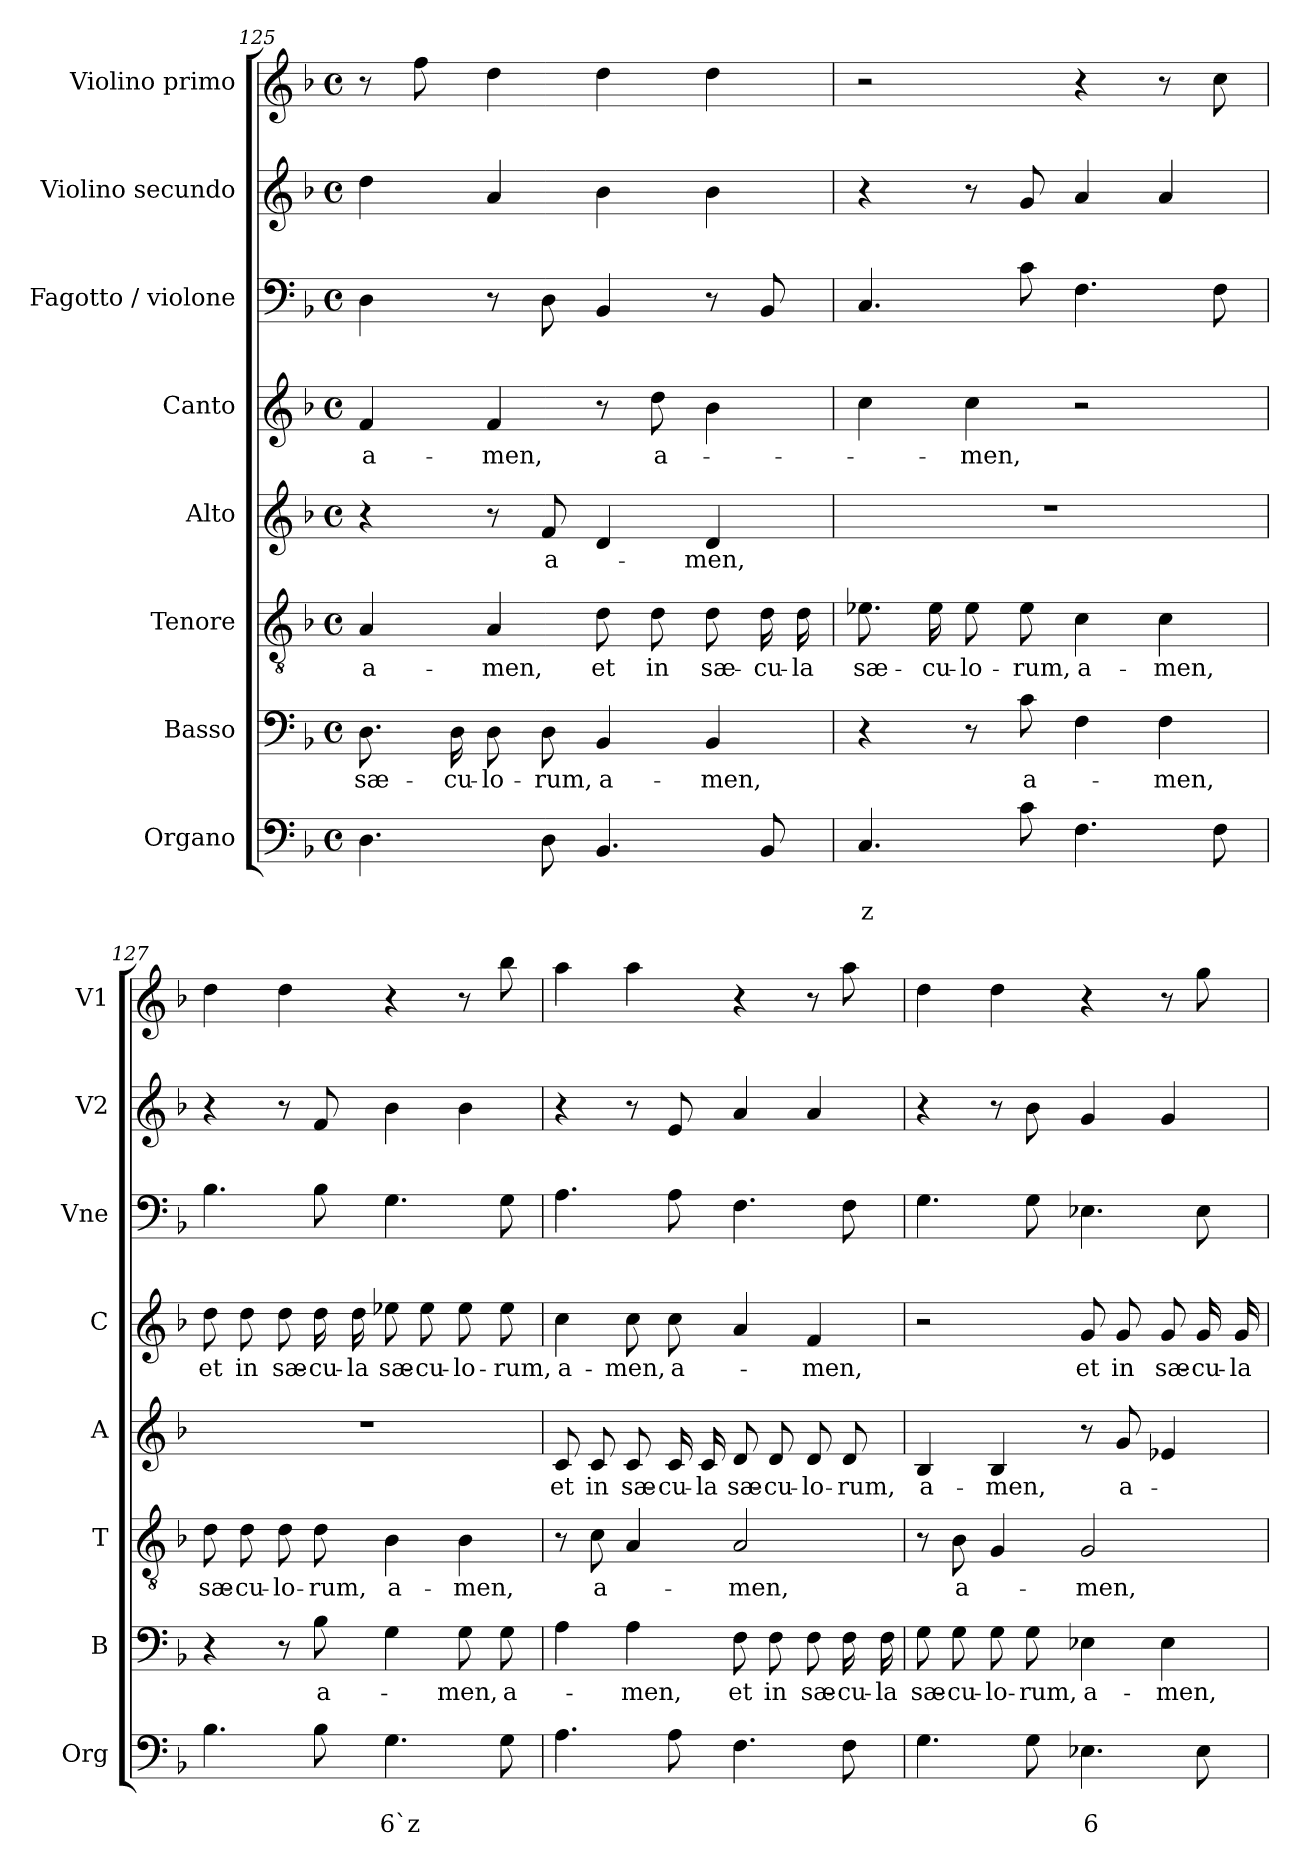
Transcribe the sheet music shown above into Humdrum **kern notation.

**kern	**text	**text	**kern	**text	**kern	**text	**kern	**text	**kern	**text	**kern	**kern	**kern
*part8	*part8	*part8	*part7	*part7	*part6	*part6	*part5	*part5	*part4	*part4	*part3	*part2	*part1
*staff8	*staff8	*staff8	*staff7	*staff7	*staff6	*staff6	*staff5	*staff5	*staff4	*staff4	*staff3	*staff2	*staff1
*I"Organo	*	*	*I"Basso	*	*I"Tenore	*	*I"Alto	*	*I"Canto	*	*I"Fagotto / violone	*I"Violino secundo	*I"Violino primo
*I'Org	*	*	*I'B	*	*I'T	*	*I'A	*	*I'C	*	*I'Vne	*I'V2	*I'V1
*clefF4	*	*	*clefF4	*	*clefGv2	*	*clefG2	*	*clefG2	*	*clefF4	*clefG2	*clefG2
*k[b-]	*	*	*k[b-]	*	*k[b-]	*	*k[b-]	*	*k[b-]	*	*k[b-]	*k[b-]	*k[b-]
*F:	*	*	*F:	*	*F:	*	*F:	*	*F:	*	*F:	*F:	*F:
*M4/4	*	*	*M4/4	*	*M4/4	*	*M4/4	*	*M4/4	*	*M4/4	*M4/4	*M4/4
*met(c)	*	*	*met(c)	*	*met(c)	*	*met(c)	*	*met(c)	*	*met(c)	*met(c)	*met(c)
=125	=125	=125	=125	=125	=125	=125	=125	=125	=125	=125	=125	=125	=125
!	!	!	!	!LO:LY:b	!	!LO:LY:b	!	!	!	!LO:LY:b	!	!	!
4.D\	.	.	8.D\	sæ-	4A/	a-	4r	.	4f/	a-	4D\	4dd\	8r
.	.	.	.	.	.	.	.	.	.	.	.	.	8ff\
!	!	!	!	!LO:LY:b	!	!	!	!	!	!	!	!	!
.	.	.	16D\	-cu-	.	.	.	.	.	.	.	.	.
!	!	!	!	!LO:LY:b	!	!LO:LY:b	!	!	!	!LO:LY:b	!	!	!
.	.	.	8D\	-lo-	4A/	-men,	8r	.	4f/	-men,	8r	4a/	4dd\
!	!	!	!	!LO:LY:b	!	!	!	!LO:LY:b	!	!	!	!	!
8D\	.	.	8D\	-rum,	.	.	8f/	a-	.	.	8D\	.	.
!	!	!	!	!LO:LY:b	!	!LO:LY:b	!	!	!	!	!	!	!
4.BB-/	.	.	4BB-/	a-	8d\	et	4d/	.	8r	.	4BB-/	4b-\	4dd\
!	!	!	!	!	!	!LO:LY:b	!	!	!	!LO:LY:b	!	!	!
.	.	.	.	.	8d\	in	.	.	8dd\	a-	.	.	.
!	!	!	!	!LO:LY:b	!	!LO:LY:b	!	!LO:LY:b	!	!	!	!	!
.	.	.	4BB-/	-men,	8d\	sæ-	4d/	-men,	4b-\	.	8r	4b-\	4dd\
!	!	!	!	!	!	!LO:LY:b	!	!	!	!	!	!	!
8BB-/	.	.	.	.	16d\	-cu-	.	.	.	.	8BB-/	.	.
!	!	!	!	!	!	!LO:LY:b	!	!	!	!	!	!	!
.	.	.	.	.	16d\	-la	.	.	.	.	.	.	.
=126	=126	=126	=126	=126	=126	=126	=126	=126	=126	=126	=126	=126	=126
!	!	!LO:LY:b	!	!	!	!LO:LY:b	!	!	!	!	!	!	!
4.C/	.	z	4r	.	8.e-X\	sæ-	1r	.	4cc\	.	4.C/	4r	2r
!	!	!	!	!	!	!LO:LY:b	!	!	!	!	!	!	!
.	.	.	.	.	16e-\	-cu-	.	.	.	.	.	.	.
!	!	!	!	!	!	!LO:LY:b	!	!	!	!LO:LY:b	!	!	!
.	.	.	8r	.	8e-\	-lo-	.	.	4cc\	-men,	.	8r	.
!	!	!	!	!LO:LY:b	!	!LO:LY:b	!	!	!	!	!	!	!
8c\	.	.	8c\	a-	8e-\	-rum,	.	.	.	.	8c\	8g/	.
!	!	!	!	!	!	!LO:LY:b	!	!	!	!	!	!	!
4.F\	.	.	4F\	.	4c\	a-	.	.	2r	.	4.F\	4a/	4r
!	!	!	!	!LO:LY:b	!	!LO:LY:b	!	!	!	!	!	!	!
.	.	.	4F\	-men,	4c\	-men,	.	.	.	.	.	4a/	8r
8F\	.	.	.	.	.	.	.	.	.	.	8F\	.	8cc\
!!LO:LB:g=z
=127	=127	=127	=127	=127	=127	=127	=127	=127	=127	=127	=127	=127	=127
!	!	!	!	!	!	!LO:LY:b	!	!	!	!LO:LY:b	!	!	!
4.B-\	.	.	4r	.	8d\	sæ-	1r	.	8dd\	et	4.B-\	4r	4dd\
!	!	!	!	!	!	!LO:LY:b	!	!	!	!LO:LY:b	!	!	!
.	.	.	.	.	8d\	-cu-	.	.	8dd\	in	.	.	.
!	!	!	!	!	!	!LO:LY:b	!	!	!	!LO:LY:b	!	!	!
.	.	.	8r	.	8d\	-lo-	.	.	8dd\	sæ-	.	8r	4dd\
!	!	!	!	!LO:LY:b	!	!LO:LY:b	!	!	!	!LO:LY:b	!	!	!
8B-\	.	.	8B-\	a-	8d\	-rum,	.	.	16dd\	-cu-	8B-\	8f/	.
!	!	!	!	!	!	!	!	!	!	!LO:LY:b	!	!	!
.	.	.	.	.	.	.	.	.	16dd\	-la	.	.	.
!	!	!LO:LY:b	!	!	!	!LO:LY:b	!	!	!	!LO:LY:b	!	!	!
4.G\	.	6`z	4G\	.	4B-\	a-	.	.	8ee-X\	sæ-	4.G\	4b-\	4r
!	!	!	!	!	!	!	!	!	!	!LO:LY:b	!	!	!
.	.	.	.	.	.	.	.	.	8ee-\	-cu-	.	.	.
!	!	!	!	!LO:LY:b	!	!LO:LY:b	!	!	!	!LO:LY:b	!	!	!
.	.	.	8G\	-men,	4B-\	-men,	.	.	8ee-\	-lo-	.	4b-\	8r
!	!	!	!	!LO:LY:b	!	!	!	!	!	!LO:LY:b	!	!	!
8G\	.	.	8G\	a-	.	.	.	.	8ee-\	-rum,	8G\	.	8bb-\
=128	=128	=128	=128	=128	=128	=128	=128	=128	=128	=128	=128	=128	=128
!	!	!	!	!	!	!	!	!LO:LY:b	!	!LO:LY:b	!	!	!
4.A\	.	.	4A\	.	8r	.	8c/	et	4cc\	a-	4.A\	4r	4aa\
!	!	!	!	!	!	!LO:LY:b	!	!LO:LY:b	!	!	!	!	!
.	.	.	.	.	8c\	a-	8c/	in	.	.	.	.	.
!	!	!	!	!LO:LY:b	!	!	!	!LO:LY:b	!	!LO:LY:b	!	!	!
.	.	.	4A\	-men,	4A/	.	8c/	sæ-	8cc\	-men,	.	8r	4aa\
!	!	!	!	!	!	!	!	!LO:LY:b	!	!LO:LY:b	!	!	!
8A\	.	.	.	.	.	.	16c/	-cu-	8cc\	a-	8A\	8e/	.
!	!	!	!	!	!	!	!	!LO:LY:b	!	!	!	!	!
.	.	.	.	.	.	.	16c/	-la	.	.	.	.	.
!	!	!	!	!LO:LY:b	!	!LO:LY:b	!	!LO:LY:b	!	!	!	!	!
4.F\	.	.	8F\	et	2A/	-men,	8d/	sæ-	4a/	.	4.F\	4a/	4r
!	!	!	!	!LO:LY:b	!	!	!	!LO:LY:b	!	!	!	!	!
.	.	.	8F\	in	.	.	8d/	-cu-	.	.	.	.	.
!	!	!	!	!LO:LY:b	!	!	!	!LO:LY:b	!	!LO:LY:b	!	!	!
.	.	.	8F\	sæ-	.	.	8d/	-lo-	4f/	-men,	.	4a/	8r
!	!	!	!	!LO:LY:b	!	!	!	!LO:LY:b	!	!	!	!	!
8F\	.	.	16F\	-cu-	.	.	8d/	-rum,	.	.	8F\	.	8aa\
!	!	!	!	!LO:LY:b	!	!	!	!	!	!	!	!	!
.	.	.	16F\	-la	.	.	.	.	.	.	.	.	.
=129	=129	=129	=129	=129	=129	=129	=129	=129	=129	=129	=129	=129	=129
!	!	!	!	!LO:LY:b	!	!	!	!LO:LY:b	!	!	!	!	!
4.G\	.	.	8G\	sæ-	8r	.	4B-/	a-	2r	.	4.G\	4r	4dd\
!	!	!	!	!LO:LY:b	!	!LO:LY:b	!	!	!	!	!	!	!
.	.	.	8G\	-cu-	8B-\	a-	.	.	.	.	.	.	.
!	!	!	!	!LO:LY:b	!	!	!	!LO:LY:b	!	!	!	!	!
.	.	.	8G\	-lo-	4G/	.	4B-/	-men,	.	.	.	8r	4dd\
!	!	!	!	!LO:LY:b	!	!	!	!	!	!	!	!	!
8G\	.	.	8G\	-rum,	.	.	.	.	.	.	8G\	8b-\	.
!	!	!LO:LY:b	!	!LO:LY:b	!	!LO:LY:b	!	!	!	!LO:LY:b	!	!	!
4.E-X\	.	6	4E-X\	a-	2G/	-men,	8r	.	8g/	et	4.E-X\	4g/	4r
!	!	!	!	!	!	!	!	!LO:LY:b	!	!LO:LY:b	!	!	!
.	.	.	.	.	.	.	8g/	a-	8g/	in	.	.	.
!	!	!	!	!LO:LY:b	!	!	!	!	!	!LO:LY:b	!	!	!
.	.	.	4E-\	-men,	.	.	4e-X/	.	8g/	sæ-	.	4g/	8r
!	!	!	!	!	!	!	!	!	!	!LO:LY:b	!	!	!
8E-\	.	.	.	.	.	.	.	.	16g/	-cu-	8E-\	.	8gg\
!	!	!	!	!	!	!	!	!	!	!LO:LY:b	!	!	!
.	.	.	.	.	.	.	.	.	16g/	-la	.	.	.
=	=	=	=	=	=	=	=	=	=	=	=	=	=
*-	*-	*-	*-	*-	*-	*-	*-	*-	*-	*-	*-	*-	*-
